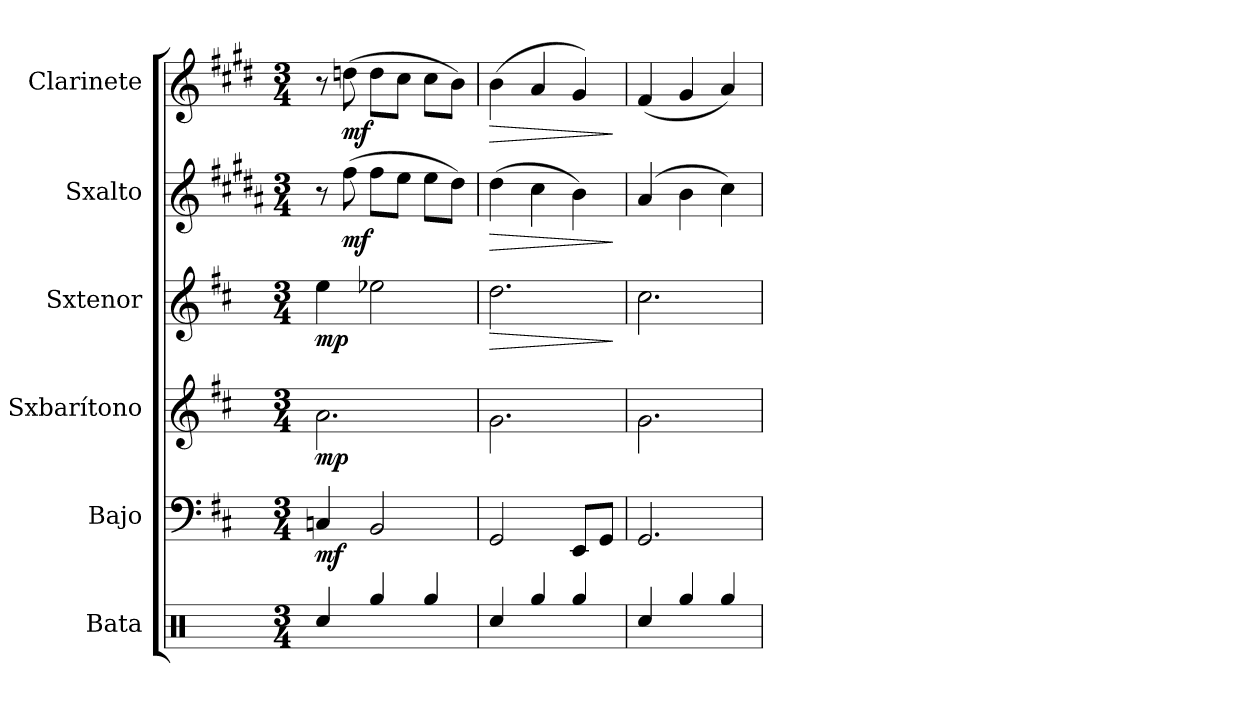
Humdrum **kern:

**kern	**kern	**dynam	**kern	**dynam	**kern	**dynam	**kern	**dynam	**kern	**dynam
*part6	*part5	*part5	*part4	*part4	*part3	*part3	*part2	*part2	*part1	*part1
*staff6	*staff5	*staff5	*staff4	*staff4	*staff3	*staff3	*staff2	*staff2	*staff1	*staff1
*I"Bata	*I"Bajo	*	*I"Sxbarítono	*	*I"Sxtenor	*	*I"Sxalto	*	*I"Clarinete	*
*clefX	*clefF4	*	*clefG2	*	*clefG2	*	*clefG2	*	*clefG2	*
*	*ITrd7c12	*	*ITrd12c21	*	*ITrd8c14	*	*ITrd5c9	*	*ITrd1c2	*
*k[]	*k[f#c#]	*	*k[f#c#]	*	*k[f#c#]	*	*k[f#c#]	*	*k[f#c#]	*
*M3/4	*M3/4	*	*M3/4	*	*M3/4	*	*M3/4	*	*M3/4	*
=1	=1	=1	=1	=1	=1	=1	=1	=1	=1	=1
!	!	!LO:DY:b	!	!LO:DY:b	!	!LO:DY:b	!	!	!	!
4Rcc/	4CCn/	mf	2.A\	mp	4e\	mp	8r	.	8r	.
!	!	!	!	!	!	!	!	!LO:DY:b	!	!LO:DY:b
.	.	.	.	.	.	.	(8a\	mf	(8ccn\	mf
4Rgg/	2BBB/	.	.	.	2e-X\	.	8a\L	.	8cc\L	.
.	.	.	.	.	.	.	8g\J	.	8b\J	.
4Rgg/	.	.	.	.	.	.	8g\L	.	8b\L	.
.	.	.	.	.	.	.	8f#\J)	.	8a\J)	.
=2	=2	=2	=2	=2	=2	=2	=2	=2	=2	=2
!	!	!	!	!	!	!LO:HP:b	!	!LO:HP:b	!	!LO:HP:b
4Rcc/	2GGG/	.	2.G\	.	2.d\	>	(4f#\	>	(4a\	>
4Rgg/	.	.	.	.	.	.	4e\	.	4g/	.
4Rgg/	8EEE/L	.	.	.	.	.	4d\)	.	4f#/)	.
.	8GGG/J	.	.	.	.	.	.	.	.	.
.	.	.	.	.	.	]	.	]	.	]
=3	=3	=3	=3	=3	=3	=3	=3	=3	=3	=3
4Rcc/	2.GGG/	.	2.G\	.	2.c#\	.	(4c#/	.	(4e/	.
4Rgg/	.	.	.	.	.	.	4d\	.	4f#/	.
4Rgg/	.	.	.	.	.	.	4e\)	.	4g/)	.
=	=	=	=	=	=	=	=	=	=	=
*-	*-	*-	*-	*-	*-	*-	*-	*-	*-	*-
